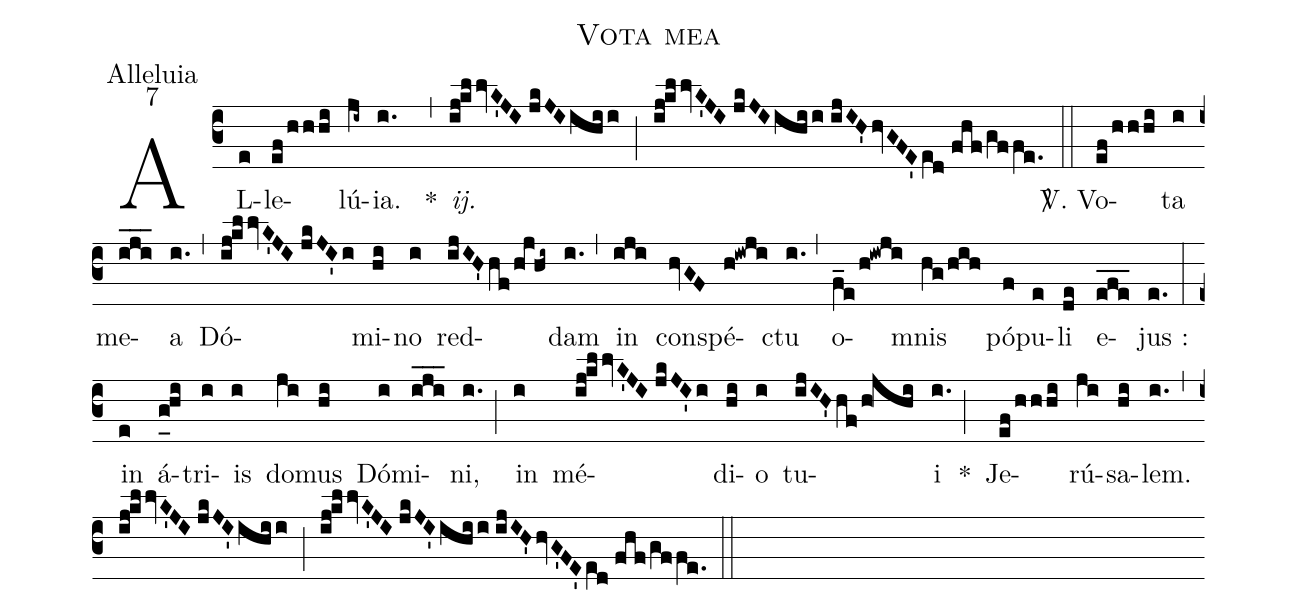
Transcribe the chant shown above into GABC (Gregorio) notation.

name:Vota mea;
office-part:Alleluia;
mode:7;
%%
(c3) AL(e)le(ef/hhhi)lú(ji~){ia}.(i.) <clear>*(,) <i>ij.</i>(ij!kllvK'JI//jkJIihii) (;) (ij!kllvK'JI//jkJIihii//ijIH'hvGFE'e[ll:1]d//fhf/gffe.) (::) <sp>V/</sp>. Vo(ef/hhhi)ta(i) me(iji___)a(i.) (,) Dó(ij!kllvK'JI//jkJI'i)mi(hi)no(i) red(ijIH'/!hf/h@j!hi~)dam(i.) (,) in(iji) con(hvGF)spé(h!iwji)ctu(i.) (,) o(f_e/h!iwji)mnis(hg/hih) pó(f)pu(e)li(de) e(efe___)jus :(e.) (:) in(e) á(g_0[uh:l]hi)tri(i)is(i) do(ji)mus(hi) Dó(i)mi(iji___)ni,(i.) (;) in(i) mé(ij!kllvK'JI//jkJI'i)di(hi)o(i) tu(ijIH'/!hf/h!jhi)i(i.) <clear>*(;) Je(ef/hhhi)rú(ji)sa(hi)lem.(i.) (,) (ij!kllvK'JI//jkJI'ihii) (;) (ij!kllvK'JI//jkJI'ihii//ijIH'hvG'FE'/!e[ll:1]d//fhf/gffe.) (::)
